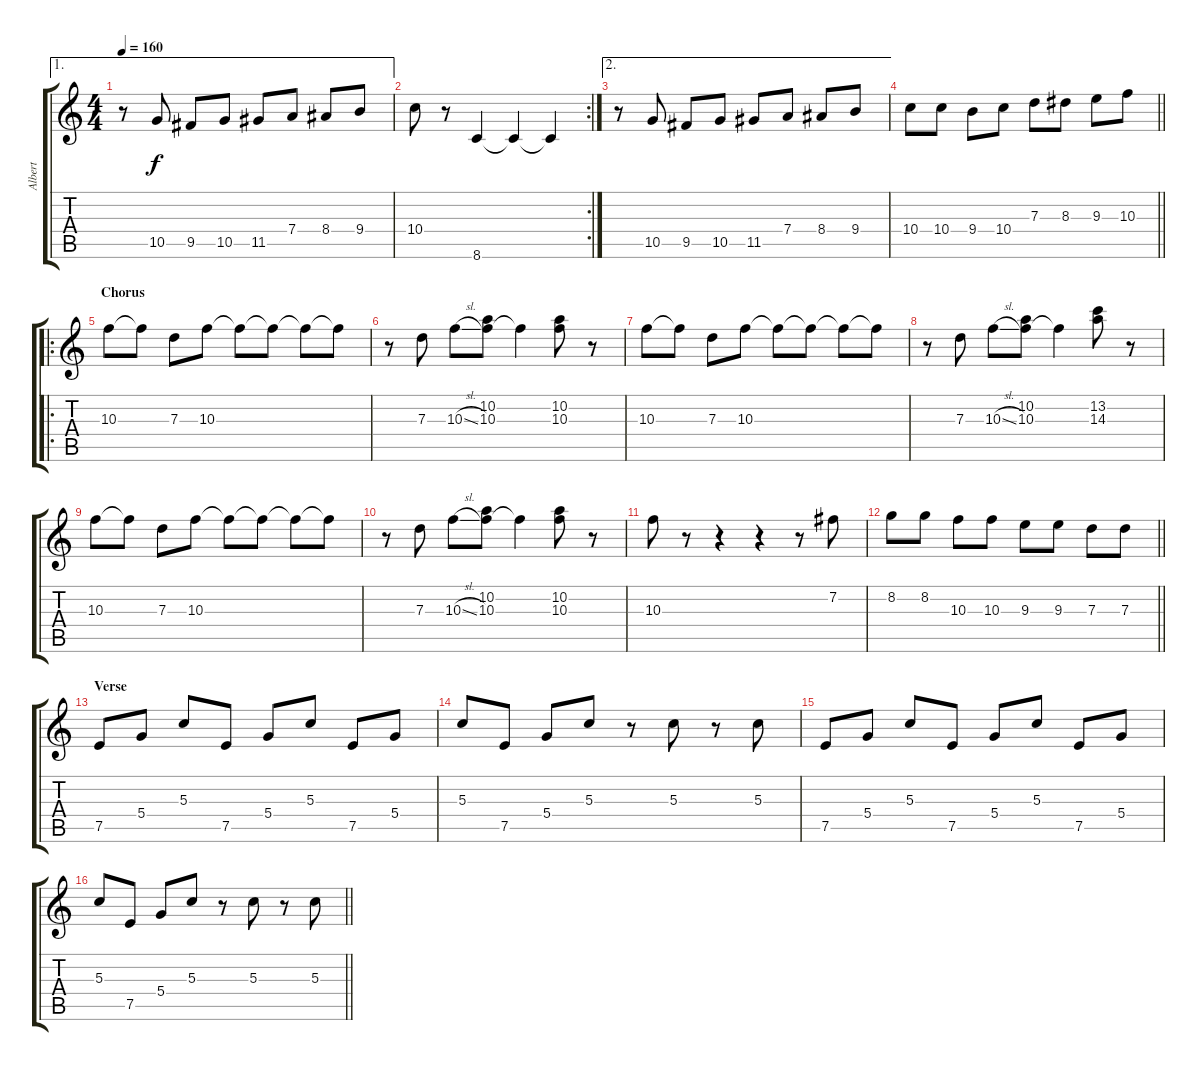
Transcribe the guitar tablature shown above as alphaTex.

\track ("Albert " "Albert ") {instrument electricguitarmuted}
\staff {score tabs}
\tuning (E4 B3 G3 D3 A2 E2) {hide}
\ae 1
\ts (4 4)
\tempo 160
\clef g2
\ks c
r.8{dy f} 10.5.8 9.5.8 10.5.8 11.5.8 7.4.8 8.4.8 9.4.8 |
\rc 2
10.4.8 r.8 8.6.4 8.6{t}.4 8.6{t}.4 |
\ae 2
r.8 10.5.8 9.5.8 10.5.8 11.5.8 7.4.8 8.4.8 9.4.8 |
\barLineRight lightlight
10.4.8 10.4.8 9.4.8 10.4.8 7.3.8 8.3.8 9.3.8 10.3.8 |
\ro
\section ("" "Chorus")
10.3.8 10.3{t}.8 7.3.8 10.3.8 10.3{t}.8 10.3{t}.8 10.3{t}.8 10.3{t}.8 |
r.8 7.3.8 10.3{sl}.8 (10.2 10.3).8 10.3{t}.4 (10.2 10.3).8 r.8 |
10.3.8 10.3{t}.8 7.3.8 10.3.8 10.3{t}.8 10.3{t}.8 10.3{t}.8 10.3{t}.8 |
r.8 7.3.8 10.3{sl}.8 (10.2 10.3).8 10.3{t}.4 (13.2 14.3).8 r.8 |
10.3.8 10.3{t}.8 7.3.8 10.3.8 10.3{t}.8 10.3{t}.8 10.3{t}.8 10.3{t}.8 |
r.8 7.3.8 10.3{sl}.8 (10.2 10.3).8 10.3{t}.4 (10.2 10.3).8 r.8 |
10.3.8 r.8 r.4 r.4 r.8 7.2.8 |
\barLineRight lightlight
8.2.8 8.2.8 10.3.8 10.3.8 9.3.8 9.3.8 7.3.8 7.3.8 |
\section ("" "Verse")
7.5.8 5.4.8 5.3.8 7.5.8 5.4.8 5.3.8 7.5.8 5.4.8 |
5.3.8 7.5.8 5.4.8 5.3.8 r.8 5.3.8 r.8 5.3.8 |
7.5.8 5.4.8 5.3.8 7.5.8 5.4.8 5.3.8 7.5.8 5.4.8 |
\barLineRight lightlight
5.3.8 7.5.8 5.4.8 5.3.8 r.8 5.3.8 r.8 5.3.8
